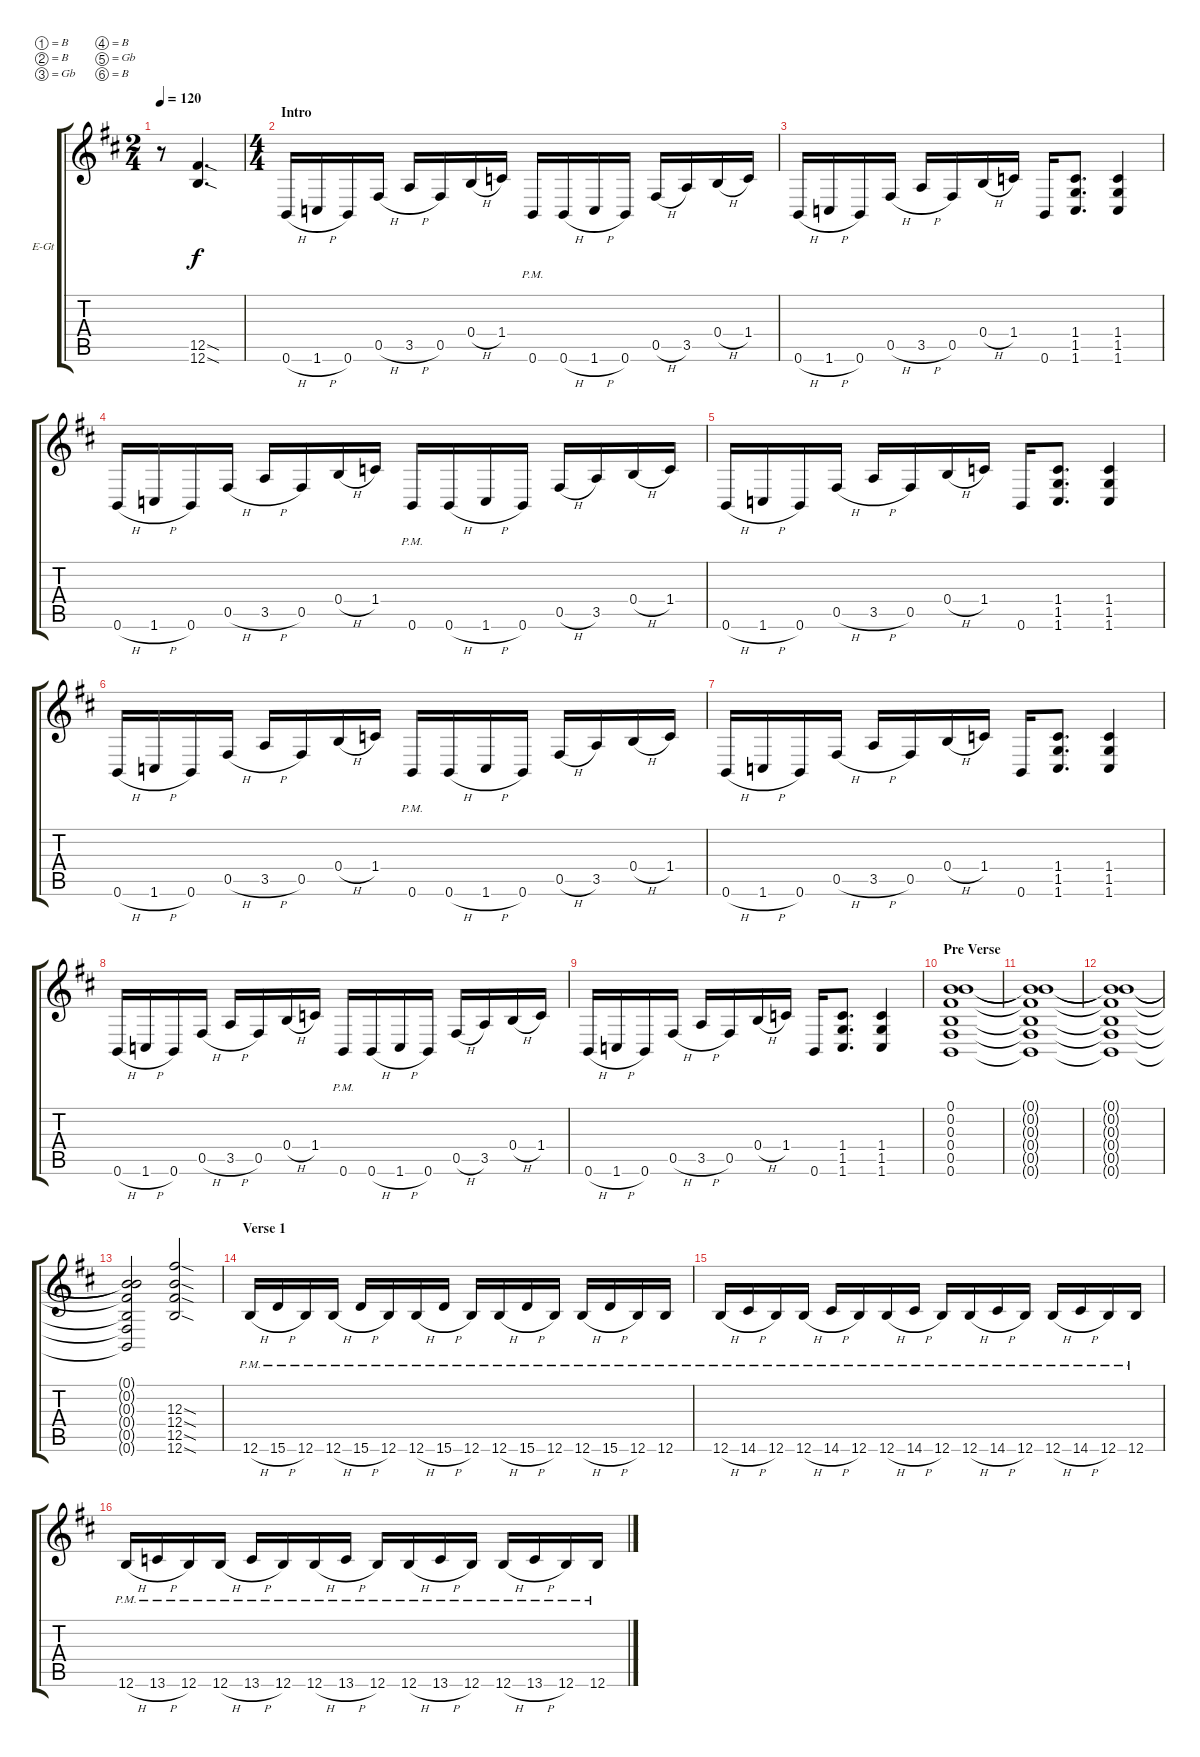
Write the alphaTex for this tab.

\defaultSystemsLayout 4
\bracketExtendMode groupsimilarinstruments
\firstSystemTrackNameOrientation horizontal
\otherSystemsTrackNameOrientation horizontal
\track ("Mark" "E-Gt") {instrument distortionguitar}
\staff {score tabs}
\tuning (B3 B3 Gb3 B2 Gb2 B1)
\ts (2 4)
\tempo 120
\clef g2
\ks bminor
r.8{dy f instrument distortionguitar} (12.6{sod} 12.5{sod}).4{d} |
\ts (4 4)
\section ("" "Intro ")
0.6{h}.16 1.6{h}.16 0.6.16 0.5{h}.16 3.5{h}.16 0.5.16 0.4{h}.16 1.4.16 0.6{pm}.16 0.6{h}.16 1.6{h}.16 0.6.16 0.5{h}.16 3.5.16 0.4{h}.16 1.4.16 |
0.6{h}.16 1.6{h}.16 0.6.16 0.5{h}.16 3.5{h}.16 0.5.16 0.4{h}.16 1.4.16 0.6.16 (1.6 1.5 1.4).8{d} (1.4 1.5 1.6).4 |
0.6{h}.16 1.6{h}.16 0.6.16 0.5{h}.16 3.5{h}.16 0.5.16 0.4{h}.16 1.4.16 0.6{pm}.16 0.6{h}.16 1.6{h}.16 0.6.16 0.5{h}.16 3.5.16 0.4{h}.16 1.4.16 |
0.6{h}.16 1.6{h}.16 0.6.16 0.5{h}.16 3.5{h}.16 0.5.16 0.4{h}.16 1.4.16 0.6.16 (1.6 1.5 1.4).8{d} (1.4 1.5 1.6).4 |
0.6{h}.16 1.6{h}.16 0.6.16 0.5{h}.16 3.5{h}.16 0.5.16 0.4{h}.16 1.4.16 0.6{pm}.16 0.6{h}.16 1.6{h}.16 0.6.16 0.5{h}.16 3.5.16 0.4{h}.16 1.4.16 |
0.6{h}.16 1.6{h}.16 0.6.16 0.5{h}.16 3.5{h}.16 0.5.16 0.4{h}.16 1.4.16 0.6.16 (1.6 1.5 1.4).8{d} (1.4 1.5 1.6).4 |
0.6{h}.16 1.6{h}.16 0.6.16 0.5{h}.16 3.5{h}.16 0.5.16 0.4{h}.16 1.4.16 0.6{pm}.16 0.6{h}.16 1.6{h}.16 0.6.16 0.5{h}.16 3.5.16 0.4{h}.16 1.4.16 |
0.6{h}.16 1.6{h}.16 0.6.16 0.5{h}.16 3.5{h}.16 0.5.16 0.4{h}.16 1.4.16 0.6.16 (1.6 1.5 1.4).8{d} (1.4 1.5 1.6).4 |
\section ("" "Pre Verse")
(0.6 0.5 0.4 0.3 0.2 0.1).1 |
(0.4{t} 0.5{t} 0.6{t} 0.2{t} 0.3{t} 0.1{t}).1 |
(0.4{t} 0.5{t} 0.6{t} 0.2{t} 0.3{t} 0.1{t}).1 |
(0.4{t} 0.5{t} 0.6{t} 0.2{t} 0.3{t} 0.1{t}).2 (12.6{sod} 12.5{sod} 12.4{sod} 12.3{sod}).2 |
\section ("" "Verse 1")
12.6{h pm}.16 15.6{h pm}.16 12.6{pm}.16 12.6{h pm}.16 15.6{h pm}.16 12.6{pm}.16 12.6{h pm}.16 15.6{h pm}.16 12.6{pm}.16 12.6{h pm}.16 15.6{h pm}.16 12.6{pm}.16 12.6{h pm}.16 15.6{h pm}.16 12.6{pm}.16 12.6{pm}.16 |
12.6{h pm}.16 14.6{h pm}.16 12.6{pm}.16 12.6{h pm}.16 14.6{h pm}.16 12.6{pm}.16 12.6{h pm}.16 14.6{h pm}.16 12.6{pm}.16 12.6{h pm}.16 14.6{h pm}.16 12.6{pm}.16 12.6{h pm}.16 14.6{h pm}.16 12.6{pm}.16 12.6{pm}.16 |
12.6{h pm}.16 13.6{h pm}.16 12.6{pm}.16 12.6{h pm}.16 13.6{h pm}.16 12.6{pm}.16 12.6{h pm}.16 13.6{h pm}.16 12.6{pm}.16 12.6{h pm}.16 13.6{h pm}.16 12.6{pm}.16 12.6{h pm}.16 13.6{h pm}.16 12.6{pm}.16 12.6{pm}.16
